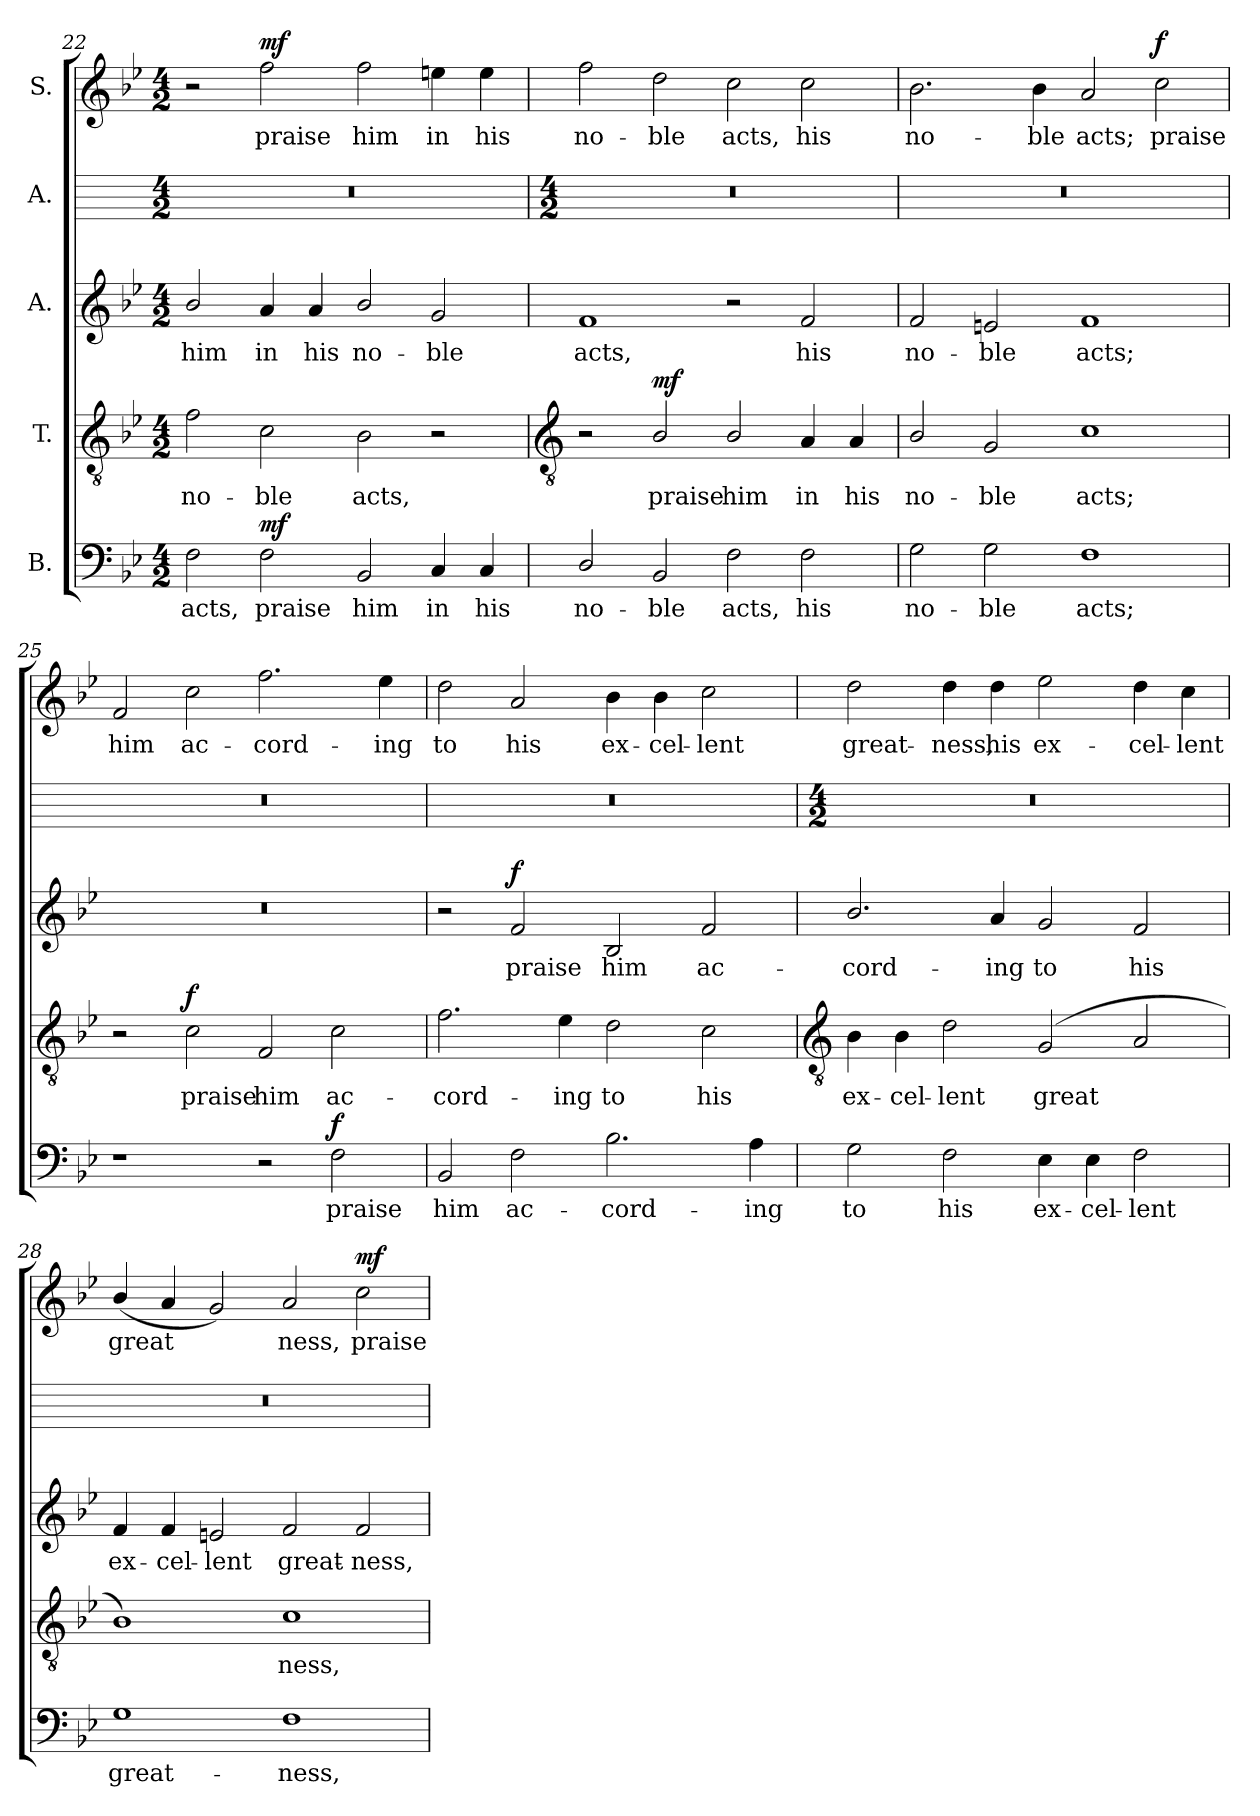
**kern	**text	**dynam	**kern	**text	**dynam	**kern	**text	**dynam	**kern	**kern	**text	**dynam
*part5	*part5	*part5	*part4	*part4	*part4	*part3	*part3	*part3	*part2	*part1	*part1	*part1
*staff5	*staff5	*staff5	*staff4	*staff4	*staff4	*staff3	*staff3	*staff3	*staff2	*staff1	*staff1	*staff1
*I"B.	*	*	*I"T.	*	*	*I"A.	*	*	*I"A.	*I"S.	*	*
*clefF4	*	*	*clefGv2	*	*	*clefG2	*	*	*	*clefG2	*	*
*k[b-e-]	*	*	*k[b-e-]	*	*	*k[b-e-]	*	*	*	*k[b-e-]	*	*
*B-:	*	*	*B-:	*	*	*B-:	*	*	*	*B-:	*	*
*M4/2	*	*	*M4/2	*	*	*M4/2	*	*	*M4/2	*M4/2	*	*
=22	=22	=22	=22	=22	=22	=22	=22	=22	=22	=22	=22	=22
!	!LO:LY:b	!	!	!LO:LY:b	!	!	!LO:LY:b	!	!	!	!	!
2F	acts,	.	2f	no-	.	2b-/	him	.	0r	2r	.	.
!	!LO:LY:b	!LO:DY:a	!	!LO:LY:b	!	!	!LO:LY:b	!	!	!	!LO:LY:b	!LO:DY:a
2F	praise	mf	2c	-ble	.	4a/	in	.	.	2ff	praise	mf
!	!	!	!	!	!	!	!LO:LY:b	!	!	!	!	!
.	.	.	.	.	.	4a/	his	.	.	.	.	.
!	!LO:LY:b	!	!	!LO:LY:b	!	!	!LO:LY:b	!	!	!	!LO:LY:b	!
2BB-	him	.	2B-	acts,	.	2b-/	no-	.	.	2ff	him	.
!	!LO:LY:b	!	!	!	!	!	!LO:LY:b	!	!	!	!LO:LY:b	!
4C	in	.	2r	.	.	2g	-ble	.	.	4een	in	.
!	!LO:LY:b	!	!	!	!	!	!	!	!	!	!LO:LY:b	!
4C	his	.	.	.	.	.	.	.	.	4ee	his	.
!!LO:LB:g=z
=23	=23	=23	=23	=23	=23	=23	=23	=23	=23	=23	=23	=23
*	*	*	*clefGv2	*	*	*	*	*	*	*	*	*
*	*	*	*	*	*	*	*	*	*M4/2	*	*	*
!	!LO:LY:b	!	!	!	!	!	!LO:LY:b	!	!	!	!LO:LY:b	!
2D/	no-	.	2r	.	.	1f	acts,	.	0r	2ff	no-	.
!	!LO:LY:b	!	!	!LO:LY:b	!LO:DY:a	!	!	!	!	!	!LO:LY:b	!
2BB-	-ble	.	2B-/	praise	mf	.	.	.	.	2dd	-ble	.
!	!LO:LY:b	!	!	!LO:LY:b	!	!	!	!	!	!	!LO:LY:b	!
2F	acts,	.	2B-/	him	.	2r	.	.	.	2cc	acts,	.
!	!LO:LY:b	!	!	!LO:LY:b	!	!	!LO:LY:b	!	!	!	!LO:LY:b	!
2F	his	.	4A/	in	.	2f	his	.	.	2cc	his	.
!	!	!	!	!LO:LY:b	!	!	!	!	!	!	!	!
.	.	.	4A/	his	.	.	.	.	.	.	.	.
=24	=24	=24	=24	=24	=24	=24	=24	=24	=24	=24	=24	=24
!	!LO:LY:b	!	!	!LO:LY:b	!	!	!LO:LY:b	!	!	!	!LO:LY:b	!
2G	no-	.	2B-/	no-	.	2f	no-	.	0r	2.b-	no-	.
!	!LO:LY:b	!	!	!LO:LY:b	!	!	!LO:LY:b	!	!	!	!	!
2G	-ble	.	2G/	-ble	.	2en	-ble	.	.	.	.	.
!	!	!	!	!	!	!	!	!	!	!	!LO:LY:b	!
.	.	.	.	.	.	.	.	.	.	4b-	-ble	.
!	!LO:LY:b	!	!	!LO:LY:b	!	!	!LO:LY:b	!	!	!	!LO:LY:b	!
1F	acts;	.	1c	acts;	.	1f	acts;	.	.	2a	acts;	.
!	!	!	!	!	!	!	!	!	!	!	!LO:LY:b	!LO:DY:b
.	.	.	.	.	.	.	.	.	.	2cc	praise	f
=25	=25	=25	=25	=25	=25	=25	=25	=25	=25	=25	=25	=25
!	!	!	!	!	!	!	!	!	!	!	!LO:LY:b	!
1r	.	.	2r	.	.	0r	.	.	0r	2f	him	.
!	!	!	!	!LO:LY:b	!LO:DY:b	!	!	!	!	!	!LO:LY:b	!
.	.	.	2c	praise	f	.	.	.	.	2cc	ac-	.
!	!	!	!	!LO:LY:b	!	!	!	!	!	!	!LO:LY:b	!
2r	.	.	2F	him	.	.	.	.	.	2.ff	-cord-	.
!	!LO:LY:b	!LO:DY:b	!	!LO:LY:b	!	!	!	!	!	!	!	!
2F	praise	f	2c	ac-	.	.	.	.	.	.	.	.
!	!	!	!	!	!	!	!	!	!	!	!LO:LY:b	!
.	.	.	.	.	.	.	.	.	.	4ee-	-ing	.
=26	=26	=26	=26	=26	=26	=26	=26	=26	=26	=26	=26	=26
!	!LO:LY:b	!	!	!LO:LY:b	!	!	!	!	!	!	!LO:LY:b	!
2BB-	him	.	2.f	-cord-	.	2r	.	.	0r	2dd	to	.
!	!LO:LY:b	!	!	!	!	!	!LO:LY:b	!LO:DY:b	!	!	!LO:LY:b	!
2F	ac-	.	.	.	.	2f	praise	f	.	2a	his	.
!	!	!	!	!LO:LY:b	!	!	!	!	!	!	!	!
.	.	.	4e-	-ing	.	.	.	.	.	.	.	.
!	!LO:LY:b	!	!	!LO:LY:b	!	!	!LO:LY:b	!	!	!	!LO:LY:b	!
2.B-	-cord-	.	2d	to	.	2B-	him	.	.	4b-	ex-	.
!	!	!	!	!	!	!	!	!	!	!	!LO:LY:b	!
.	.	.	.	.	.	.	.	.	.	4b-	-cel-	.
!	!	!	!	!LO:LY:b	!	!	!LO:LY:b	!	!	!	!LO:LY:b	!
.	.	.	2c	his	.	2f	ac-	.	.	2cc	-lent	.
!	!LO:LY:b	!	!	!	!	!	!	!	!	!	!	!
4A	-ing	.	.	.	.	.	.	.	.	.	.	.
!!LO:LB:g=z
=27	=27	=27	=27	=27	=27	=27	=27	=27	=27	=27	=27	=27
*	*	*	*clefGv2	*	*	*	*	*	*	*	*	*
*	*	*	*	*	*	*	*	*	*M4/2	*	*	*
!	!LO:LY:b	!	!	!LO:LY:b	!	!	!LO:LY:b	!	!	!	!LO:LY:b	!
2G	to	.	4B-	ex-	.	2.b-/	-cord-	.	0r	2dd	great-	.
!	!	!	!	!LO:LY:b	!	!	!	!	!	!	!	!
.	.	.	4B-	-cel-	.	.	.	.	.	.	.	.
!	!LO:LY:b	!	!	!LO:LY:b	!	!	!	!	!	!	!LO:LY:b	!
2F	his	.	2d	-lent	.	.	.	.	.	4dd	-ness,	.
!	!	!	!	!	!	!	!LO:LY:b	!	!	!	!LO:LY:b	!
.	.	.	.	.	.	4a	-ing	.	.	4dd	his	.
!	!LO:LY:b	!	!	!LO:LY:b	!	!	!LO:LY:b	!	!	!	!LO:LY:b	!
4E-	ex-	.	(<2G	great	.	2g	to	.	.	2ee-	ex-	.
!	!LO:LY:b	!	!	!	!	!	!	!	!	!	!	!
4E-	-cel-	.	.	.	.	.	.	.	.	.	.	.
!	!LO:LY:b	!	!	!	!	!	!LO:LY:b	!	!	!	!LO:LY:b	!
2F	-lent	.	2A	.	.	2f	his	.	.	4dd	-cel-	.
!	!	!	!	!	!	!	!	!	!	!	!LO:LY:b	!
.	.	.	.	.	.	.	.	.	.	4cc	-lent	.
=28	=28	=28	=28	=28	=28	=28	=28	=28	=28	=28	=28	=28
!	!LO:LY:b	!	!	!	!	!	!LO:LY:b	!	!	!	!LO:LY:b	!
1G	great-	.	1B-)	.	.	4f	ex-	.	0r	(<4b-/	great	.
!	!	!	!	!	!	!	!LO:LY:b	!	!	!	!	!
.	.	.	.	.	.	4f	-cel-	.	.	4a	.	.
!	!	!	!	!	!	!	!LO:LY:b	!	!	!	!	!
.	.	.	.	.	.	2en	-lent	.	.	2g)	.	.
!	!LO:LY:b	!	!	!LO:LY:b	!	!	!LO:LY:b	!	!	!	!LO:LY:b	!
1F	-ness,	.	1c	ness,	.	2f	great-	.	.	2a	ness,	.
!	!	!	!	!	!	!	!LO:LY:b	!	!	!	!LO:LY:b	!LO:DY:a
.	.	.	.	.	.	2f	-ness,	.	.	2cc	praise	mf
=	=	=	=	=	=	=	=	=	=	=	=	=
*-	*-	*-	*-	*-	*-	*-	*-	*-	*-	*-	*-	*-
